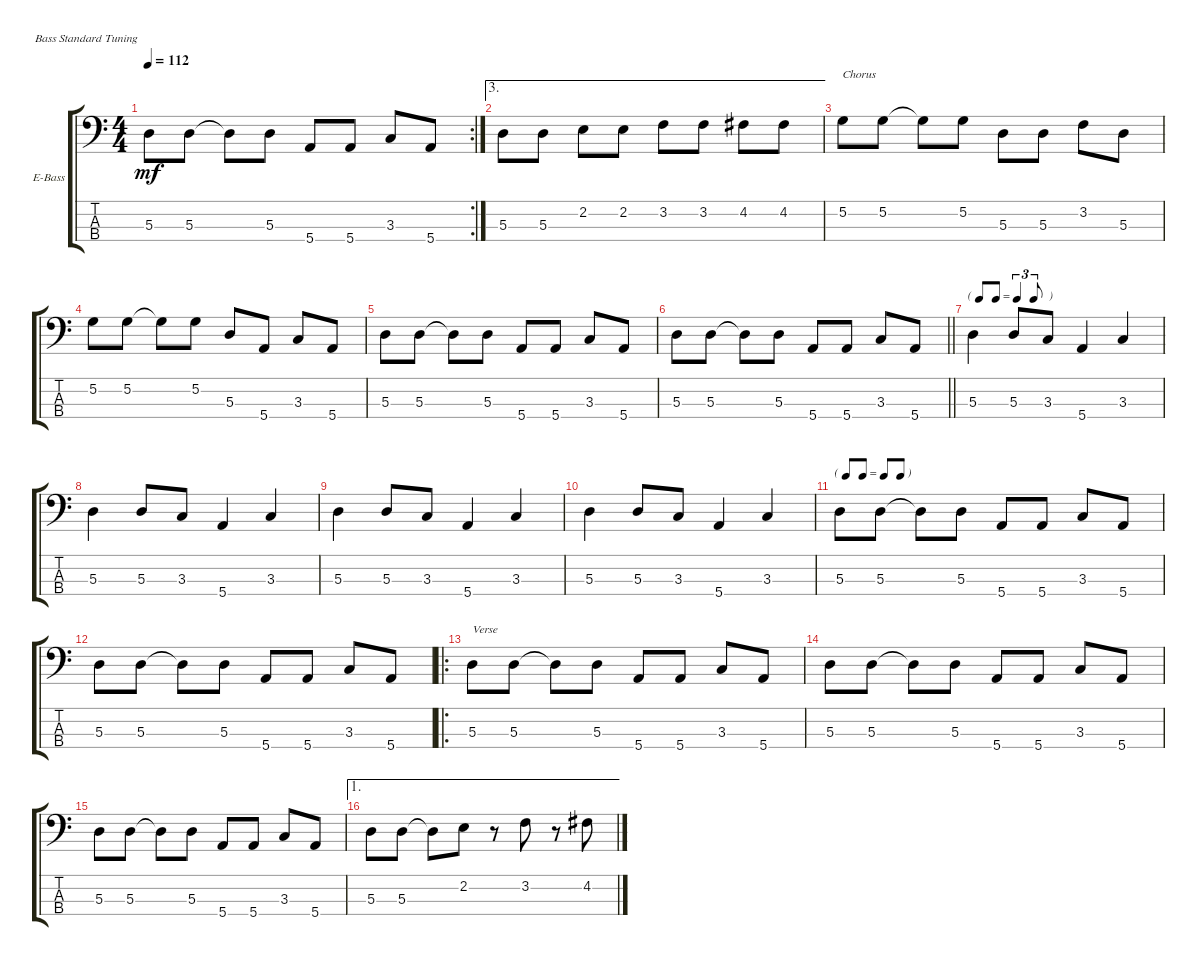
\defaultSystemsLayout 4
\bracketExtendMode groupsimilarinstruments
\firstSystemTrackNameOrientation horizontal
\otherSystemsTrackNameOrientation horizontal
\track ("Electric Bass" "E-Bass") {instrument electricbassfinger}
\staff {score tabs}
\tuning (G2 D2 A1 E1)
\rc 2
\ts (4 4)
\tempo 112
\clef f4
\ks c
5.3.8{dy mf} 5.3.8 5.3{t}.8 5.3.8 5.4.8 5.4.8 3.3.8 5.4.8 |
\ae 3
5.3.8 5.3.8 2.2.8 2.2.8 3.2.8 3.2.8 4.2.8 4.2.8 |
5.2.8{txt "Chorus"} 5.2.8 5.2{t}.8 5.2.8 5.3.8 5.3.8 3.2.8 5.3.8 |
5.2.8 5.2.8 5.2{t}.8 5.2.8 5.3.8 5.4.8 3.3.8 5.4.8 |
5.3.8 5.3.8 5.3{t}.8 5.3.8 5.4.8 5.4.8 3.3.8 5.4.8 |
\barLineRight lightlight
5.3.8 5.3.8 5.3{t}.8 5.3.8 5.4.8 5.4.8 3.3.8 5.4.8 |
\tf triplet8th
5.3.4 5.3.8 3.3.8 5.4.4 3.3.4 |
5.3.4 5.3.8 3.3.8 5.4.4 3.3.4 |
5.3.4 5.3.8 3.3.8 5.4.4 3.3.4 |
5.3.4 5.3.8 3.3.8 5.4.4 3.3.4 |
\tf none
5.3.8 5.3.8 5.3{t}.8 5.3.8 5.4.8 5.4.8 3.3.8 5.4.8 |
5.3.8 5.3.8 5.3{t}.8 5.3.8 5.4.8 5.4.8 3.3.8 5.4.8 |
\ro
5.3.8{txt "Verse"} 5.3.8 5.3{t}.8 5.3.8 5.4.8 5.4.8 3.3.8 5.4.8 |
5.3.8 5.3.8 5.3{t}.8 5.3.8 5.4.8 5.4.8 3.3.8 5.4.8 |
5.3.8 5.3.8 5.3{t}.8 5.3.8 5.4.8 5.4.8 3.3.8 5.4.8 |
\ae 1
5.3.8 5.3.8 5.3{t}.8 2.2.8 r.8 3.2.8 r.8 4.2.8
